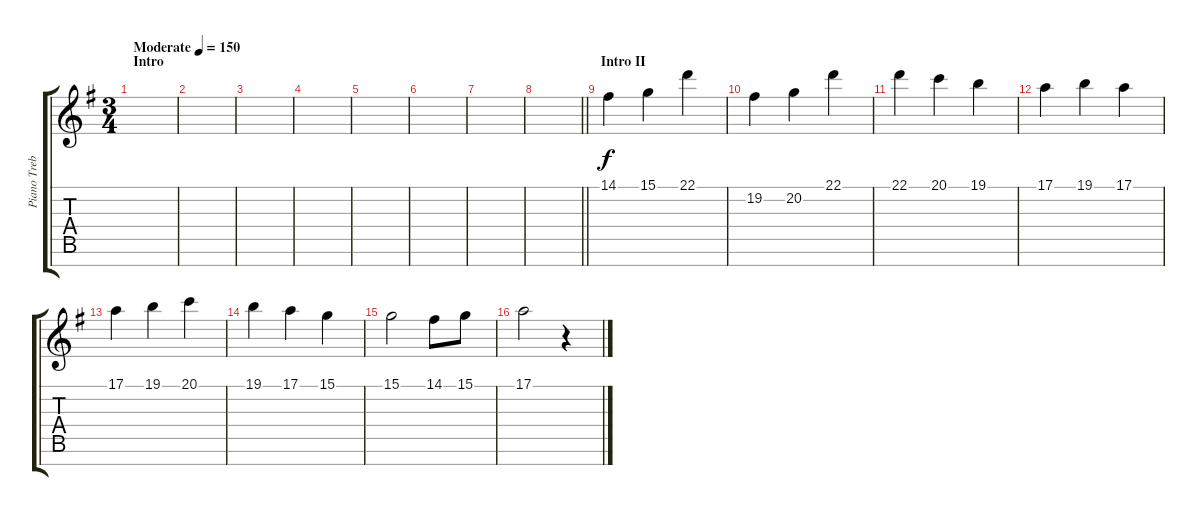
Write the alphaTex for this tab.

\track ("Piano Treble" "Piano Treb") {instrument acousticgrandpiano}
\staff {score tabs}
\tuning (E4 B3 G3 D3 A2 E2 B1) {hide}
\ts (3 4)
\section ("" "Intro")
\tempo (150 "Moderate")
\clef g2
\ks g
|
|
|
|
|
|
|
\barLineRight lightlight
|
\section ("" "Intro II")
14.1.4 15.1.4 22.1.4 |
19.2.4 20.2.4 22.1.4 |
22.1.4 20.1.4 19.1.4 |
17.1.4 19.1.4 17.1.4 |
17.1.4 19.1.4 20.1.4 |
19.1.4 17.1.4 15.1.4 |
15.1.2 14.1.8 15.1.8 |
17.1.2 r.4
